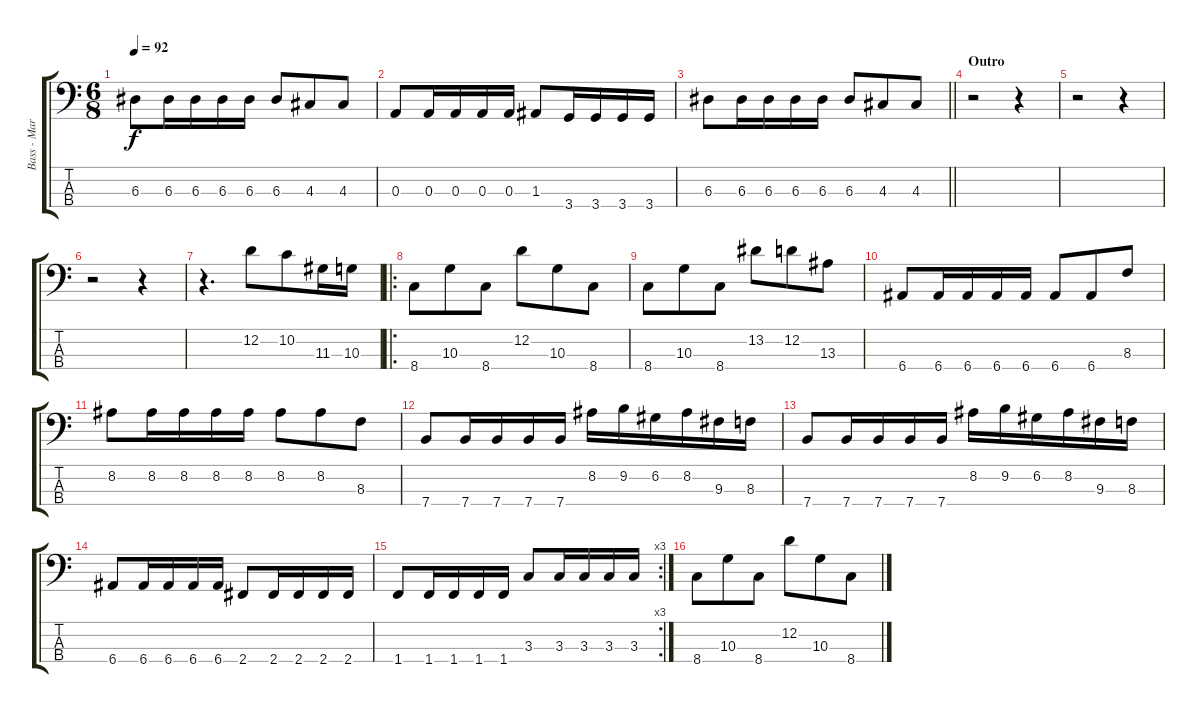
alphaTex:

\track ("Bass - Martin Lopez" "Bass - Mar") {instrument electricbassfinger}
\staff {score tabs}
\tuning (G2 D2 A1 E1) {hide}
\ts (6 8)
\tempo 92
\clef f4
\ks c
6.3.8{dy f} 6.3.16 6.3.16 6.3.16 6.3.16 6.3.8 4.3.8 4.3.8 |
0.3.8 0.3.16 0.3.16 0.3.16 0.3.16 1.3.8 3.4.16 3.4.16 3.4.16 3.4.16 |
\barLineRight lightlight
6.3.8 6.3.16 6.3.16 6.3.16 6.3.16 6.3.8 4.3.8 4.3.8 |
\section ("" "Outro")
r.2 r.4 |
r.2 r.4 |
r.2 r.4 |
r.4{d} 12.2.8 10.2.8 11.3.16 10.3.16 |
\ro
8.4.8 10.3.8 8.4.8 12.2.8 10.3.8 8.4.8 |
8.4.8 10.3.8 8.4.8 13.2.8 12.2.8 13.3.8 |
6.4.8 6.4.16 6.4.16 6.4.16 6.4.16 6.4.8 6.4.8 8.3.8 |
8.2.8 8.2.16 8.2.16 8.2.16 8.2.16 8.2.8 8.2.8 8.3.8 |
7.4.8 7.4.16 7.4.16 7.4.16 7.4.16 8.2.16 9.2.16 6.2.16 8.2.16 9.3.16 8.3.16 |
7.4.8 7.4.16 7.4.16 7.4.16 7.4.16 8.2.16 9.2.16 6.2.16 8.2.16 9.3.16 8.3.16 |
6.4.8 6.4.16 6.4.16 6.4.16 6.4.16 2.4.8 2.4.16 2.4.16 2.4.16 2.4.16 |
\rc 3
1.4.8 1.4.16 1.4.16 1.4.16 1.4.16 3.3.8 3.3.16 3.3.16 3.3.16 3.3.16 |
8.4.8 10.3.8 8.4.8 12.2.8 10.3.8 8.4.8
